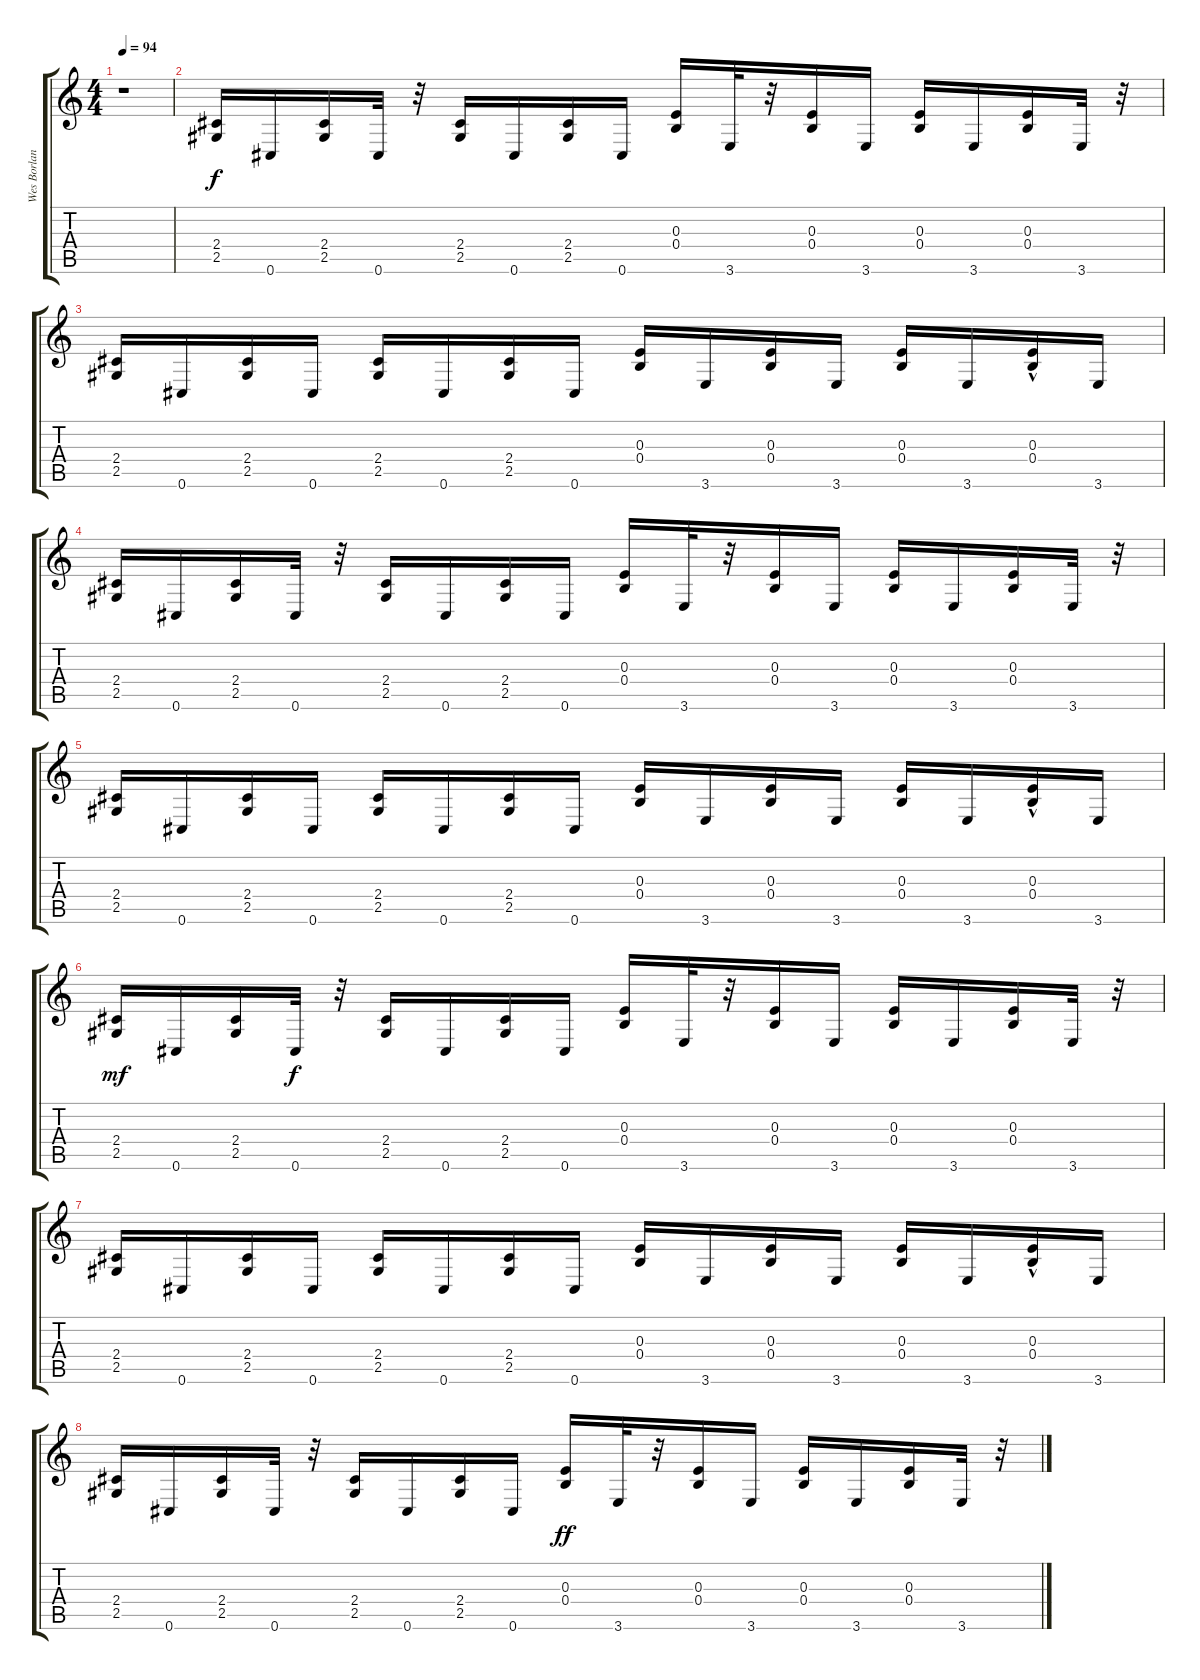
\track ("Wes Borland 2" "Wes Borlan") {instrument distortionguitar}
\staff {score tabs}
\tuning (Db4 Ab3 E3 B2 Gb2 Db2) {hide}
\ts (4 4)
\tempo 94
\clef g2
\ks c
r.1{dy f instrument distortionguitar} |
(2.4 2.5).16{balance 8} 0.6.16 (2.4 2.5).16 0.6.32 r.32 (2.4 2.5).16 0.6.16 (2.4 2.5).16 0.6.16 (0.3 0.4).16 3.6.32 r.32 (0.3 0.4).16 3.6.16 (0.3 0.4).16 3.6.16 (0.3 0.4).16 3.6.32 r.32 |
(2.4 2.5).16 0.6.16 (2.4 2.5).16 0.6.16 (2.4 2.5).16 0.6.16 (2.4 2.5).16 0.6.16 (0.3 0.4).16 3.6.16 (0.3 0.4).16 3.6.16 (0.3 0.4).16 3.6.16 (0.3{hac} 0.4).16 3.6.16 |
(2.4 2.5).16 0.6.16 (2.4 2.5).16 0.6.32 r.32 (2.4 2.5).16 0.6.16 (2.4 2.5).16 0.6.16 (0.3 0.4).16 3.6.32 r.32 (0.3 0.4).16 3.6.16 (0.3 0.4).16 3.6.16 (0.3 0.4).16 3.6.32 r.32 |
(2.4 2.5).16 0.6.16 (2.4 2.5).16 0.6.16 (2.4 2.5).16 0.6.16 (2.4 2.5).16 0.6.16 (0.3 0.4).16 3.6.16 (0.3 0.4).16 3.6.16 (0.3 0.4).16 3.6.16 (0.3{hac} 0.4).16 3.6.16 |
(2.4 2.5).16{dy mf} 0.6.16 (2.4 2.5).16 0.6.32{dy f} r.32 (2.4 2.5).16 0.6.16 (2.4 2.5).16 0.6.16 (0.3 0.4).16 3.6.32 r.32 (0.3 0.4).16 3.6.16 (0.3 0.4).16 3.6.16 (0.3 0.4).16 3.6.32 r.32 |
(2.4 2.5).16 0.6.16 (2.4 2.5).16 0.6.16 (2.4 2.5).16 0.6.16 (2.4 2.5).16 0.6.16 (0.3 0.4).16 3.6.16 (0.3 0.4).16 3.6.16 (0.3 0.4).16 3.6.16 (0.3{hac} 0.4).16 3.6.16 |
(2.4 2.5).16 0.6.16 (2.4 2.5).16 0.6.32 r.32 (2.4 2.5).16 0.6.16 (2.4 2.5).16 0.6.16 (0.3 0.4).16{dy ff} 3.6.32 r.32 (0.3 0.4).16 3.6.16 (0.3 0.4).16 3.6.16 (0.3 0.4).16 3.6.32 r.32
